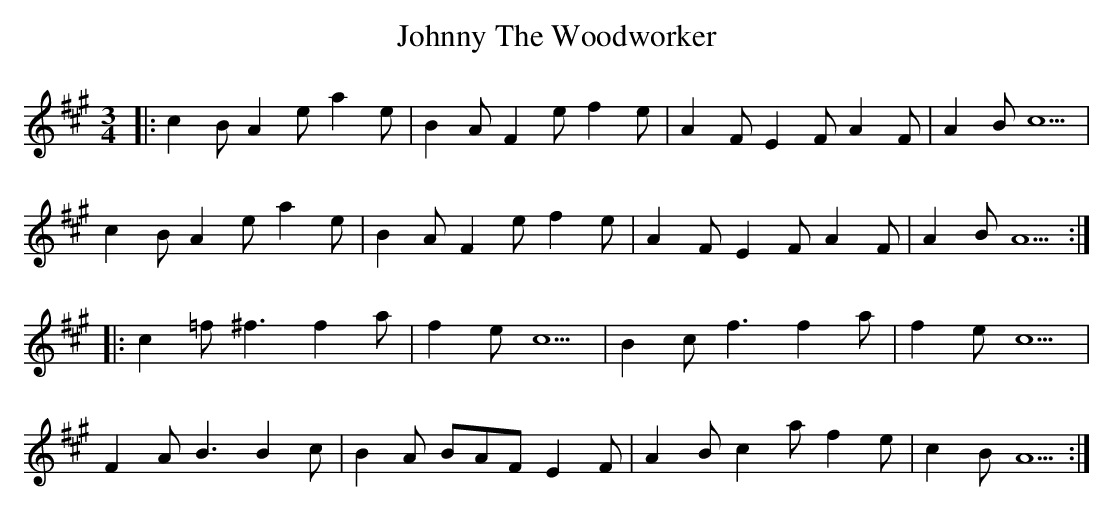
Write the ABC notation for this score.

X:1
T: Johnny The Woodworker
M: 3/4
L: 1/8
K: Amaj
|:c2 B A2ea2e|B2AF2ef2e|A2FE2FA2F|A2Bc5|
c2 B A2ea2e|B2AF2ef2e|A2FE2FA2F|A2BA5:|
|:c2=f ^f3 f2a|f2ec5|B2cf3f2a|f2ec5|
F2AB3B2c|B2A BAFE2F|A2Bc2af2e|c2BA5:|
